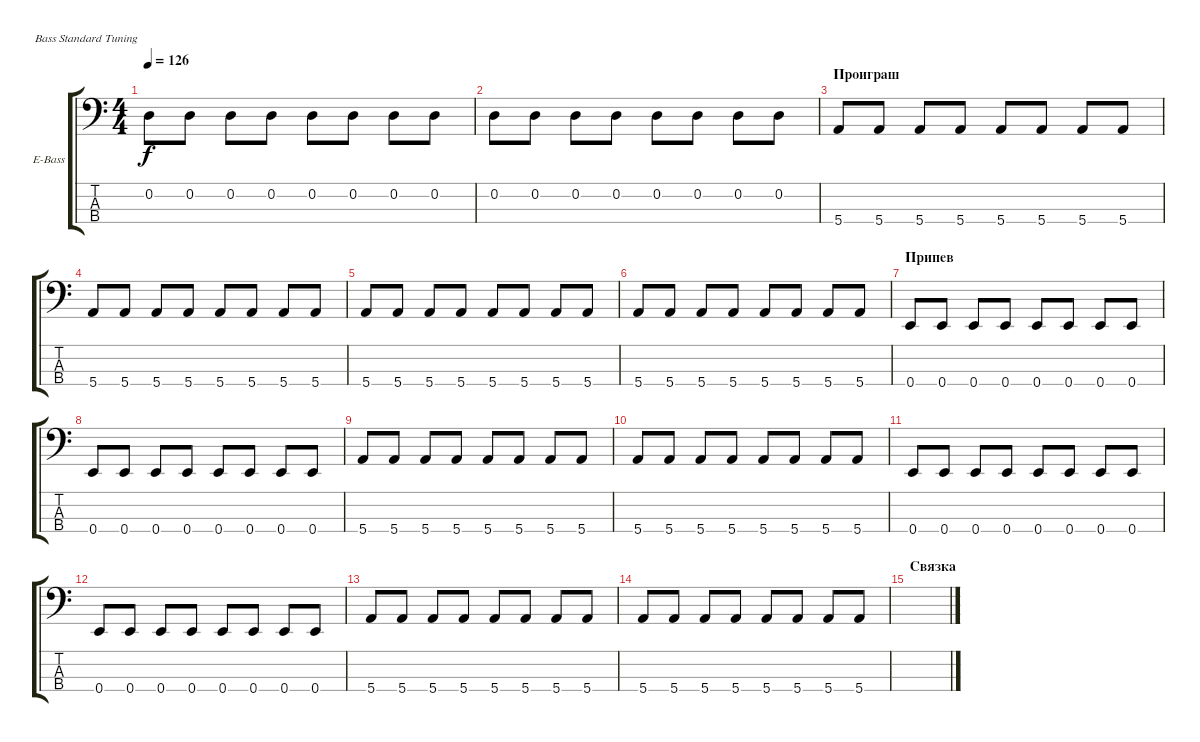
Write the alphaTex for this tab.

\defaultSystemsLayout 4
\bracketExtendMode groupsimilarinstruments
\firstSystemTrackNameOrientation horizontal
\otherSystemsTrackNameOrientation horizontal
\track ("А. Андреев" "E-Bass") {instrument electricbassfinger}
\staff {score tabs}
\tuning (G2 D2 A1 E1)
\ts (4 4)
\tempo 126
\clef f4
\ks c
0.2.8{dy f} 0.2.8 0.2.8 0.2.8 0.2.8 0.2.8 0.2.8 0.2.8 |
0.2.8 0.2.8 0.2.8 0.2.8 0.2.8 0.2.8 0.2.8 0.2.8 |
\section ("" "Проиграш")
5.4.8 5.4.8 5.4.8 5.4.8 5.4.8 5.4.8 5.4.8 5.4.8 |
5.4.8 5.4.8 5.4.8 5.4.8 5.4.8 5.4.8 5.4.8 5.4.8 |
5.4.8 5.4.8 5.4.8 5.4.8 5.4.8 5.4.8 5.4.8 5.4.8 |
5.4.8 5.4.8 5.4.8 5.4.8 5.4.8 5.4.8 5.4.8 5.4.8 |
\section ("" "Припев")
0.4.8 0.4.8 0.4.8 0.4.8 0.4.8 0.4.8 0.4.8 0.4.8 |
0.4.8 0.4.8 0.4.8 0.4.8 0.4.8 0.4.8 0.4.8 0.4.8 |
5.4.8 5.4.8 5.4.8 5.4.8 5.4.8 5.4.8 5.4.8 5.4.8 |
5.4.8 5.4.8 5.4.8 5.4.8 5.4.8 5.4.8 5.4.8 5.4.8 |
0.4.8 0.4.8 0.4.8 0.4.8 0.4.8 0.4.8 0.4.8 0.4.8 |
0.4.8 0.4.8 0.4.8 0.4.8 0.4.8 0.4.8 0.4.8 0.4.8 |
5.4.8 5.4.8 5.4.8 5.4.8 5.4.8 5.4.8 5.4.8 5.4.8 |
5.4.8 5.4.8 5.4.8 5.4.8 5.4.8 5.4.8 5.4.8 5.4.8 |
\section ("" "Связка")
